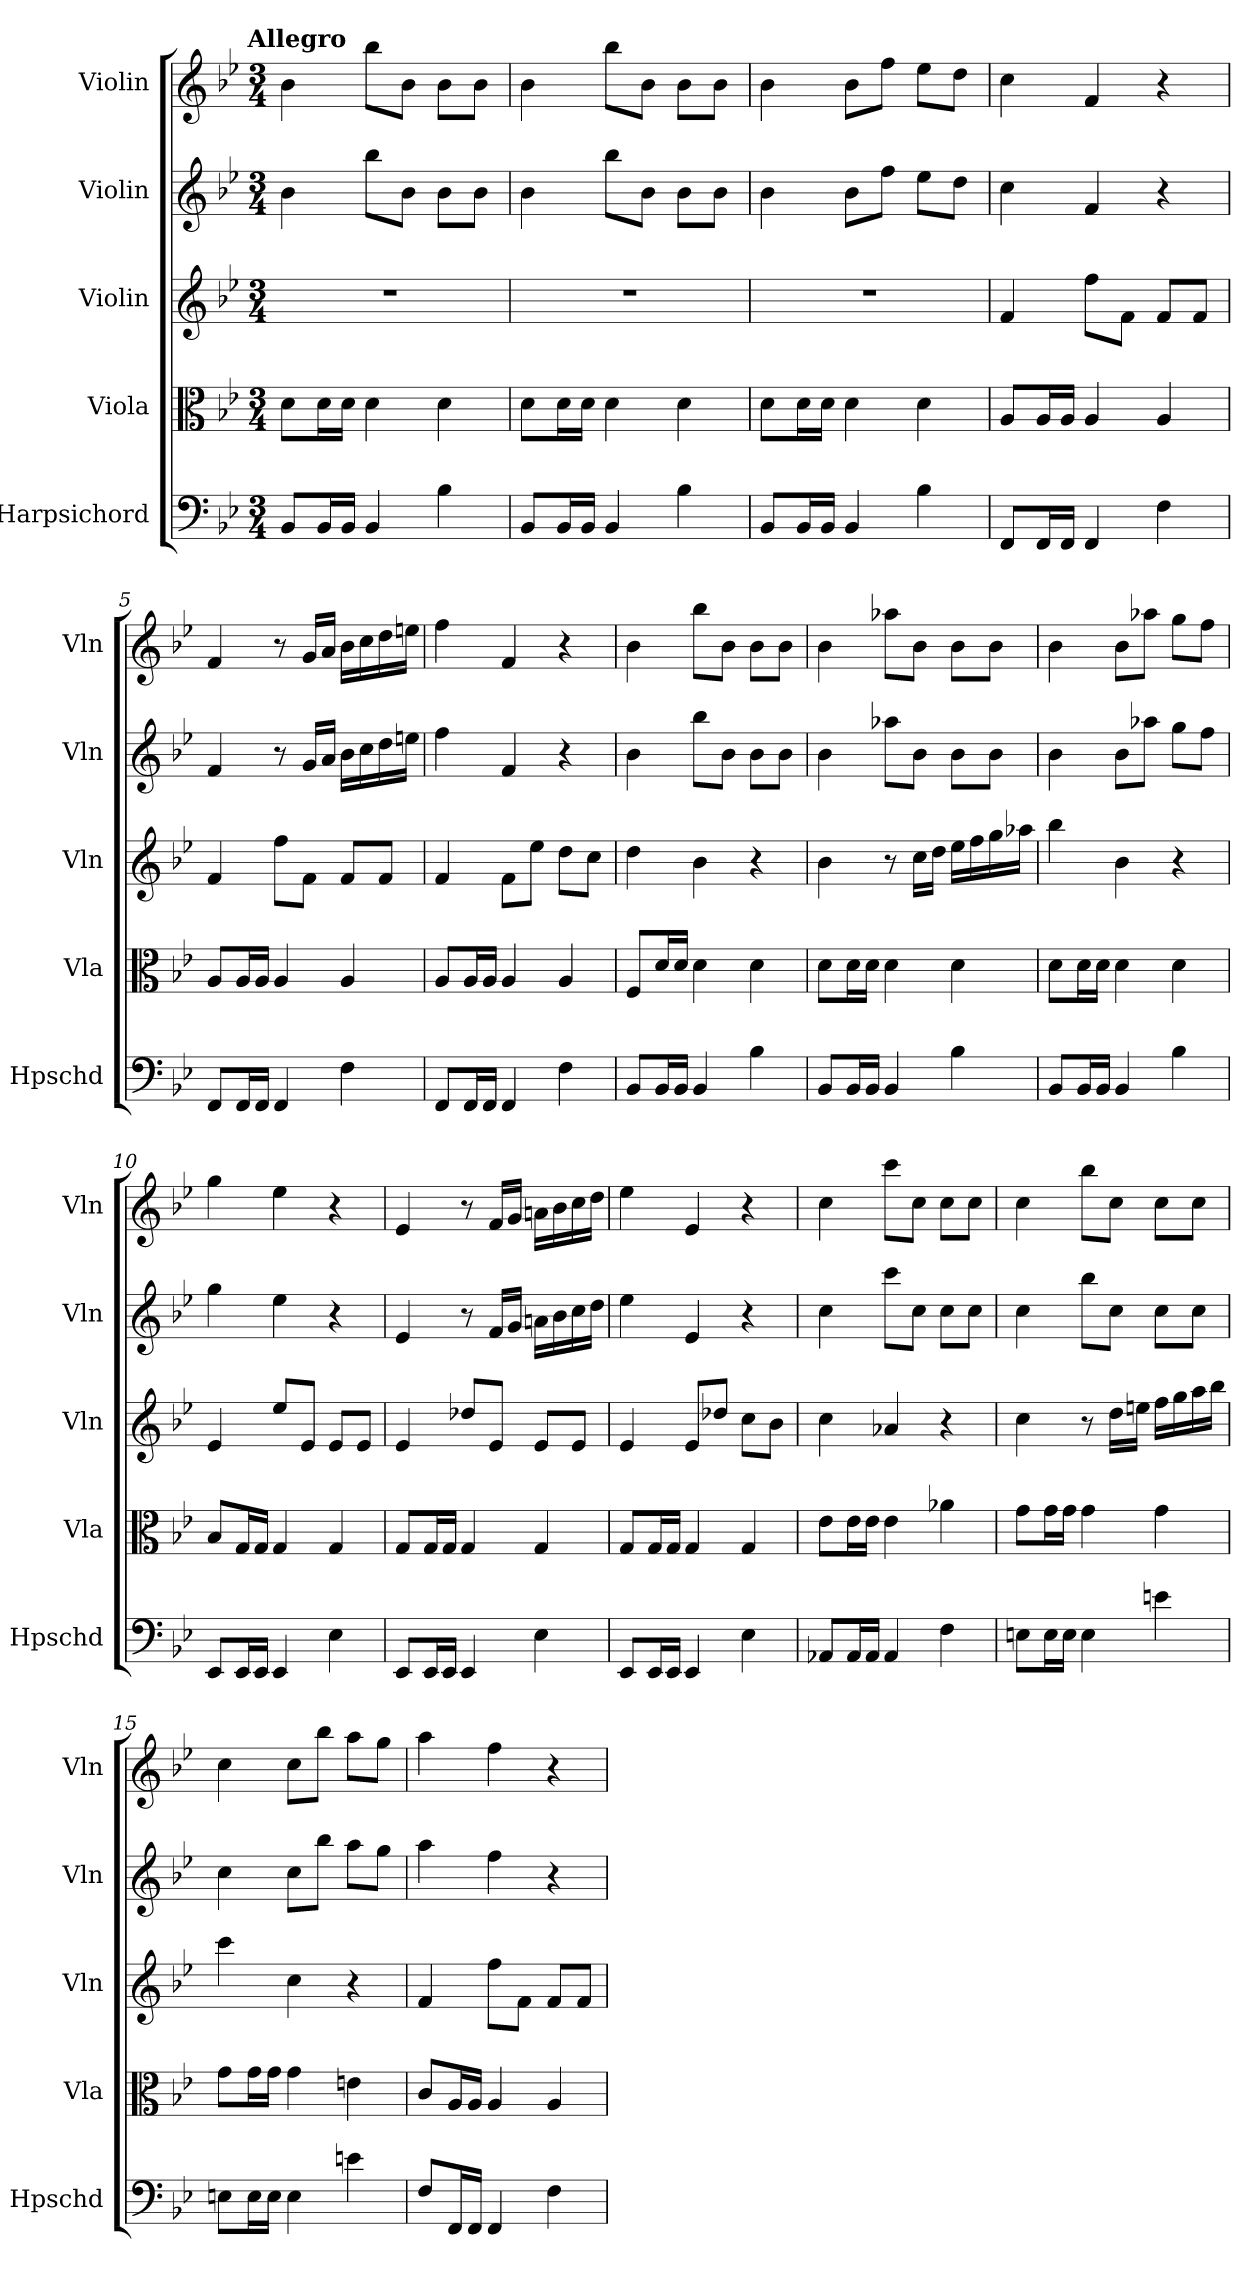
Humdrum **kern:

**kern	**kern	**kern	**kern	**kern
*part5	*part4	*part3	*part2	*part1
*staff5	*staff4	*staff3	*staff2	*staff1
*I"Harpsichord	*I"Viola	*I"Violin	*I"Violin	*I"Violin
*I'Hpschd	*I'Vla	*I'Vln	*I'Vln	*I'Vln
*clefF4	*clefC3	*clefG2	*clefG2	*clefG2
*k[b-e-]	*k[b-e-]	*k[b-e-]	*k[b-e-]	*k[b-e-]
*B-:	*B-:	*B-:	*B-:	*B-:
!!LO:TX:omd:t=Allegro
*M3/4	*M3/4	*M3/4	*M3/4	*M3/4
*MM132	*MM132	*MM132	*MM132	*MM132
=1	=1	=1	=1	=1
8BB-/L	8d\L	2.r	4b-\	4b-\
16BB-/L	16d\L	.	.	.
16BB-/JJ	16d\JJ	.	.	.
4BB-/	4d\	.	8bb-\L	8bb-\L
.	.	.	8b-\J	8b-\J
4B-\	4d\	.	8b-\L	8b-\L
.	.	.	8b-\J	8b-\J
=2	=2	=2	=2	=2
8BB-/L	8d\L	2.r	4b-\	4b-\
16BB-/L	16d\L	.	.	.
16BB-/JJ	16d\JJ	.	.	.
4BB-/	4d\	.	8bb-\L	8bb-\L
.	.	.	8b-\J	8b-\J
4B-\	4d\	.	8b-\L	8b-\L
.	.	.	8b-\J	8b-\J
=3	=3	=3	=3	=3
8BB-/L	8d\L	2.r	4b-\	4b-\
16BB-/L	16d\L	.	.	.
16BB-/JJ	16d\JJ	.	.	.
4BB-/	4d\	.	8b-\L	8b-\L
.	.	.	8ff\J	8ff\J
4B-\	4d\	.	8ee-\L	8ee-\L
.	.	.	8dd\J	8dd\J
=4	=4	=4	=4	=4
8FF/L	8A/L	4f/	4cc\	4cc\
16FF/L	16A/L	.	.	.
16FF/JJ	16A/JJ	.	.	.
4FF/	4A/	8ff\L	4f/	4f/
.	.	8f\J	.	.
4F\	4A/	8f/L	4r	4r
.	.	8f/J	.	.
=5	=5	=5	=5	=5
8FF/L	8A/L	4f/	4f/	4f/
16FF/L	16A/L	.	.	.
16FF/JJ	16A/JJ	.	.	.
4FF/	4A/	8ff\L	8r	8r
.	.	8f\J	16g/LL	16g/LL
.	.	.	16a/JJ	16a/JJ
4F\	4A/	8f/L	16b-\LL	16b-\LL
.	.	.	16cc\	16cc\
.	.	8f/J	16dd\	16dd\
.	.	.	16een\JJ	16een\JJ
=6	=6	=6	=6	=6
8FF/L	8A/L	4f/	4ff\	4ff\
16FF/L	16A/L	.	.	.
16FF/JJ	16A/JJ	.	.	.
4FF/	4A/	8f\L	4f/	4f/
.	.	8ee-\J	.	.
4F\	4A/	8dd\L	4r	4r
.	.	8cc\J	.	.
=7	=7	=7	=7	=7
8BB-/L	8F/L	4dd\	4b-\	4b-\
16BB-/L	16d/L	.	.	.
16BB-/JJ	16d/JJ	.	.	.
4BB-/	4d\	4b-\	8bb-\L	8bb-\L
.	.	.	8b-\J	8b-\J
4B-\	4d\	4r	8b-\L	8b-\L
.	.	.	8b-\J	8b-\J
=8	=8	=8	=8	=8
8BB-/L	8d\L	4b-\	4b-\	4b-\
16BB-/L	16d\L	.	.	.
16BB-/JJ	16d\JJ	.	.	.
4BB-/	4d\	8r	8aa-X\L	8aa-X\L
.	.	16cc\LL	8b-\J	8b-\J
.	.	16dd\JJ	.	.
4B-\	4d\	16ee-\LL	8b-\L	8b-\L
.	.	16ff\	.	.
.	.	16gg\	8b-\J	8b-\J
.	.	16aa-X\JJ	.	.
=9	=9	=9	=9	=9
8BB-/L	8d\L	4bb-\	4b-\	4b-\
16BB-/L	16d\L	.	.	.
16BB-/JJ	16d\JJ	.	.	.
4BB-/	4d\	4b-\	8b-\L	8b-\L
.	.	.	8aa-X\J	8aa-X\J
4B-\	4d\	4r	8gg\L	8gg\L
.	.	.	8ff\J	8ff\J
=10	=10	=10	=10	=10
8EE-/L	8B-/L	4e-/	4gg\	4gg\
16EE-/L	16G/L	.	.	.
16EE-/JJ	16G/JJ	.	.	.
4EE-/	4G/	8ee-/L	4ee-\	4ee-\
.	.	8e-/J	.	.
4E-\	4G/	8e-/L	4r	4r
.	.	8e-/J	.	.
=11	=11	=11	=11	=11
8EE-/L	8G/L	4e-/	4e-/	4e-/
16EE-/L	16G/L	.	.	.
16EE-/JJ	16G/JJ	.	.	.
4EE-/	4G/	8dd-X/L	8r	8r
.	.	8e-/J	16f/LL	16f/LL
.	.	.	16g/JJ	16g/JJ
4E-\	4G/	8e-/L	16an\LL	16an\LL
.	.	.	16b-\	16b-\
.	.	8e-/J	16cc\	16cc\
.	.	.	16dd\JJ	16dd\JJ
=12	=12	=12	=12	=12
8EE-/L	8G/L	4e-/	4ee-\	4ee-\
16EE-/L	16G/L	.	.	.
16EE-/JJ	16G/JJ	.	.	.
4EE-/	4G/	8e-/L	4e-/	4e-/
.	.	8dd-X/J	.	.
4E-\	4G/	8cc\L	4r	4r
.	.	8b-\J	.	.
=13	=13	=13	=13	=13
8AA-X/L	8e-\L	4cc\	4cc\	4cc\
16AA-/L	16e-\L	.	.	.
16AA-/JJ	16e-\JJ	.	.	.
4AA-/	4e-\	4a-X/	8ccc\L	8ccc\L
.	.	.	8cc\J	8cc\J
4F\	4a-X\	4r	8cc\L	8cc\L
.	.	.	8cc\J	8cc\J
=14	=14	=14	=14	=14
8En\L	8g\L	4cc\	4cc\	4cc\
16E\L	16g\L	.	.	.
16E\JJ	16g\JJ	.	.	.
4E\	4g\	8r	8bb-\L	8bb-\L
.	.	16dd\LL	8cc\J	8cc\J
.	.	16een\JJ	.	.
4en\	4g\	16ff\LL	8cc\L	8cc\L
.	.	16gg\	.	.
.	.	16aa\	8cc\J	8cc\J
.	.	16bb-\JJ	.	.
=15	=15	=15	=15	=15
8En\L	8g\L	4ccc\	4cc\	4cc\
16E\L	16g\L	.	.	.
16E\JJ	16g\JJ	.	.	.
4E\	4g\	4cc\	8cc\L	8cc\L
.	.	.	8bb-\J	8bb-\J
4en\	4en\	4r	8aa\L	8aa\L
.	.	.	8gg\J	8gg\J
=16	=16	=16	=16	=16
8F/L	8c/L	4f/	4aa\	4aa\
16FF/L	16A/L	.	.	.
16FF/JJ	16A/JJ	.	.	.
4FF/	4A/	8ff\L	4ff\	4ff\
.	.	8f\J	.	.
4F\	4A/	8f/L	4r	4r
.	.	8f/J	.	.
=	=	=	=	=
*-	*-	*-	*-	*-
